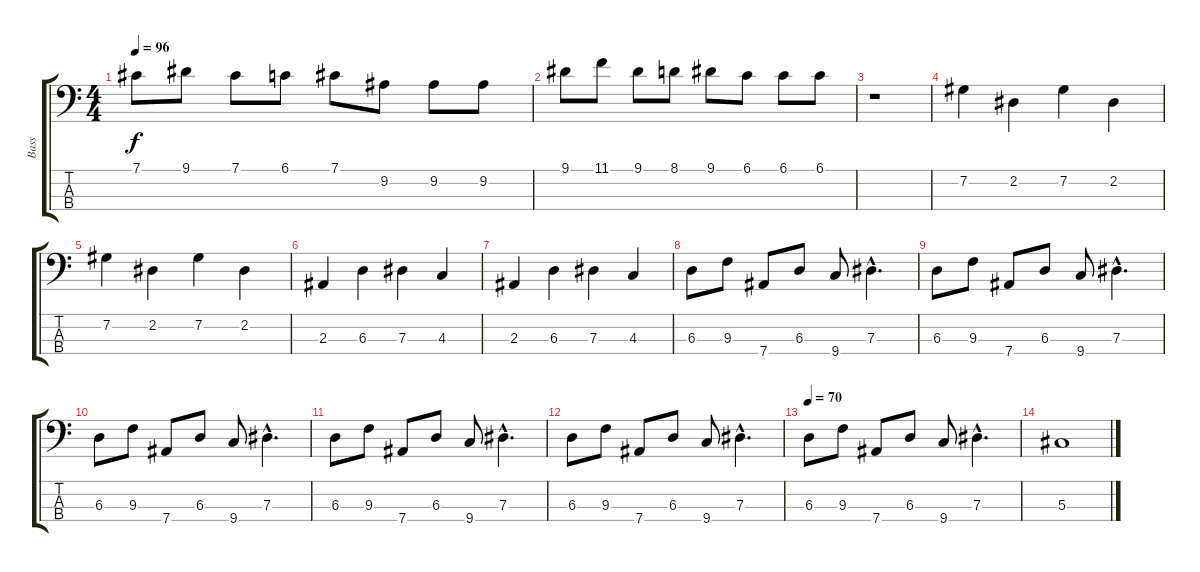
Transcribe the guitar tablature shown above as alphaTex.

\track ("Bass" "Bass") {instrument electricbasspick}
\staff {score tabs}
\tuning (Gb2 Db2 Ab1 Eb1) {hide}
\ts (4 4)
\tempo 96
\clef f4
\ks c
7.1.8{dy f} 9.1.8 7.1.8 6.1.8 7.1.8 9.2.8 9.2.8 9.2.8 |
9.1.8 11.1.8 9.1.8 8.1.8 9.1.8 6.1.8 6.1.8 6.1.8 |
r.1 |
7.2.4 2.2.4 7.2.4 2.2.4 |
7.2.4 2.2.4 7.2.4 2.2.4 |
2.3.4 6.3.4 7.3.4 4.3.4 |
2.3.4 6.3.4 7.3.4 4.3.4 |
6.3.8 9.3.8 7.4.8 6.3.8 9.4.8 7.3{hac}.4{d} |
6.3.8 9.3.8 7.4.8 6.3.8 9.4.8 7.3{hac}.4{d} |
6.3.8 9.3.8 7.4.8 6.3.8 9.4.8 7.3{hac}.4{d} |
6.3.8 9.3.8 7.4.8 6.3.8 9.4.8 7.3{hac}.4{d} |
6.3.8 9.3.8 7.4.8 6.3.8 9.4.8 7.3{hac}.4{d} |
\tempo 70
6.3.8 9.3.8 7.4.8 6.3.8 9.4.8 7.3{hac}.4{d} |
5.3.1
